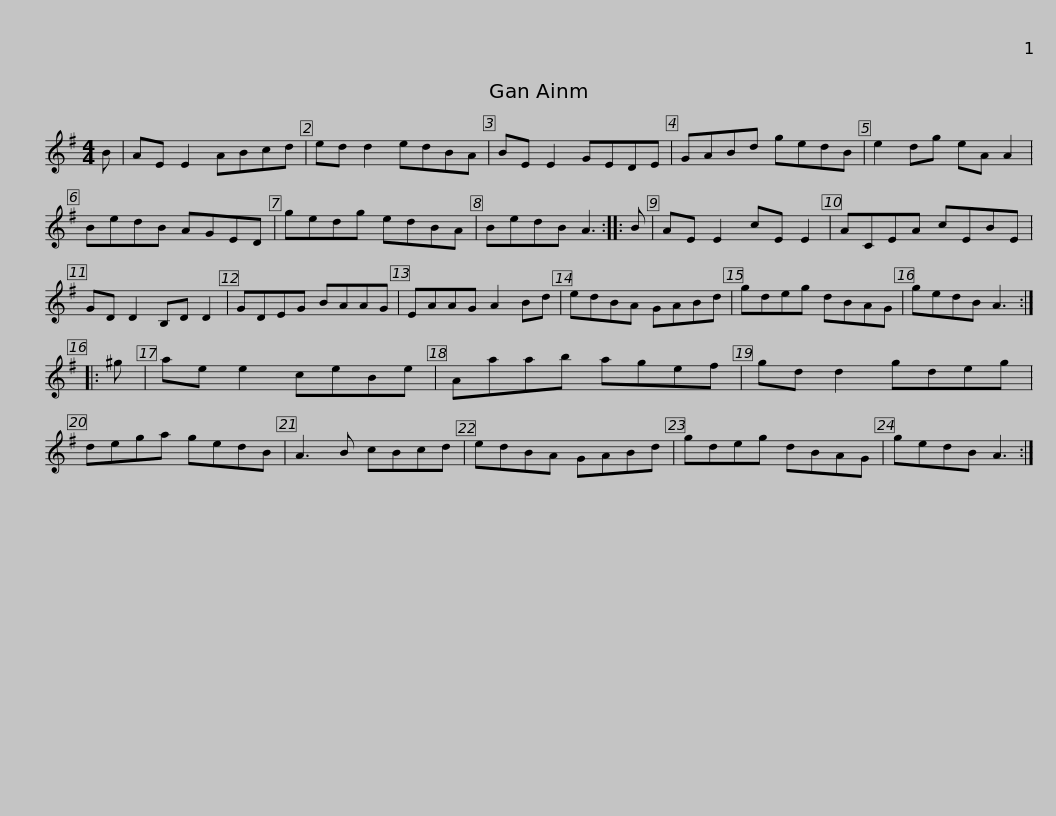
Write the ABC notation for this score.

X:1
L:1/8
M:4/4
I:linebreak $
K:G
V:1 treble
V:1
 B | AE E2 ABcd | ed d2 edBA | BE E2 GEDE | GABd gedB | %5
 e2 dg eA A2 | BedB AGED |$ gedg edBA | BedB A3 :: B | %10
 AE E2 cE E2 | ACEA cEBE | GD D2 B,D D2 | GDEG BAAG |$ EAAG A2 Bd | %15
 edBA GABd | gdeg dBAG | gedB A3 :: ^g | ae e2 ceBe |$ %20
 Aaab agef | gd d2 gdeg | dega gedB | A3 B cBcd | edBA GABd |$ %25
 gdeg dBAG | gedB A3 :| %27
